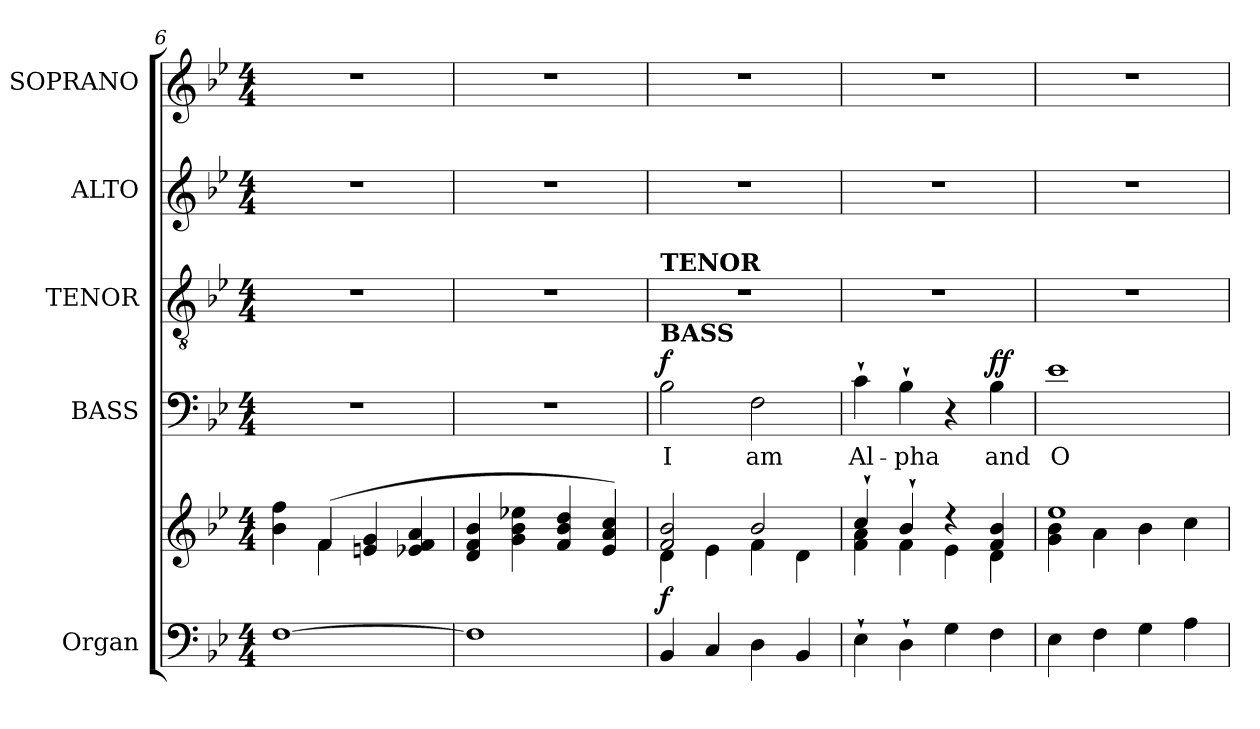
**kern	**kern	**dynam	**kern	**text	**dynam	**kern	**kern	**kern
*part5	*part5	*part5	*part4	*part4	*part4	*part3	*part2	*part1
*staff6	*staff5	*staff5/6	*staff4	*staff4	*staff4	*staff3	*staff2	*staff1
*I"Organ	*	*	*I"BASS	*	*	*I"TENOR	*I"ALTO	*I"SOPRANO
*I'Org.	*	*	*I'B.	*	*	*I'T.	*I'A.	*I'S.
*clefF4	*clefG2	*	*clefF4	*	*	*clefGv2	*clefG2	*clefG2
*	*	*	*	*	*	*ITrd7c12	*	*
*k[b-e-]	*k[b-e-]	*	*k[b-e-]	*	*	*k[b-e-]	*k[b-e-]	*k[b-e-]
*B-:	*B-:	*	*B-:	*	*	*B-:	*B-:	*B-:
*M4/4	*M4/4	*	*M4/4	*	*	*M4/4	*M4/4	*M4/4
=6	=6	=6	=6	=6	=6	=6	=6	=6
*	*^	*	*	*	*	*	*	*
[1Fi	4b-i\ 4ffi	4ryy	.	1r	.	.	1r	1r	1r
.	(4fi/	4fi\	.	.	.	.	.	.	.
.	4eni/ 4gi	2ryy	.	.	.	.	.	.	.
.	4e-Xi/ 4fi 4ai	.	.	.	.	.	.	.	.
*	*v	*v	*	*	*	*	*	*	*
=7	=7	=7	=7	=7	=7	=7	=7	=7
1Fi]	4di/ 4fi 4b-i	.	1r	.	.	1r	1r	1r
.	4gi\ 4b-i 4ee-Xi	.	.	.	.	.	.	.
.	4fi/ 4b-i 4ddi	.	.	.	.	.	.	.
.	4e-i/ 4ai 4cci)	.	.	.	.	.	.	.
!!LO:LB:g=z
=8	=8	=8	=8	=8	=8	=8	=8	=8
*	*^	*	*	*	*	*	*	*
!	!	!	!	!	!	!	!LO:TX:a:B:t=TENOR	!	!
!	!	!	!	!LO:TX:a:B:t=BASS	!	!	!	!	!
!	!	!	!	!	!LO:LY:b:color=#000000	!	!	!	!
4BB-i/	2fi/ 2b-i	4di\	f	2B-i\	I	f	1r	1r	1r
4Ci/	.	4e-i\	.	.	.	.	.	.	.
!	!	!	!	!	!LO:LY:b:color=#000000	!	!	!	!
4Di\	2b-i/	4fi\	.	2Fi\	am	.	.	.	.
4BB-i/	.	4di\	.	.	.	.	.	.	.
=9	=9	=9	=9	=9	=9	=9	=9	=9	=9
!	!	!	!	!	!LO:LY:b:color=#000000	!	!	!	!
4E-`i\	4cc`i/	4fi\ 4ai	.	4c`i\	Al-	.	1r	1r	1r
!	!	!	!	!	!LO:LY:b:color=#000000	!	!	!	!
4D`i\	4b-`i/	4fi\	.	4B-`i\	-pha	.	.	.	.
4Gi\	4r	4e-i\	.	4r	.	.	.	.	.
!	!	!	!	!	!LO:LY:b:color=#000000	!	!	!	!
4Fi\	4fi/ 4b-i	4di\	.	4B-i\	and	ff	.	.	.
=10	=10	=10	=10	=10	=10	=10	=10	=10	=10
!	!	!	!	!	!LO:LY:b:color=#000000	!	!	!	!
4E-i\	1ee-i	4gi\ 4b-i	.	1e-i	O-	.	1r	1r	1r
4Fi\	.	4ai\	.	.	.	.	.	.	.
4Gi\	.	4b-i\	.	.	.	.	.	.	.
4Ai\	.	4cci\	.	.	.	.	.	.	.
*	*v	*v	*	*	*	*	*	*	*
=	=	=	=	=	=	=	=	=
*-	*-	*-	*-	*-	*-	*-	*-	*-
